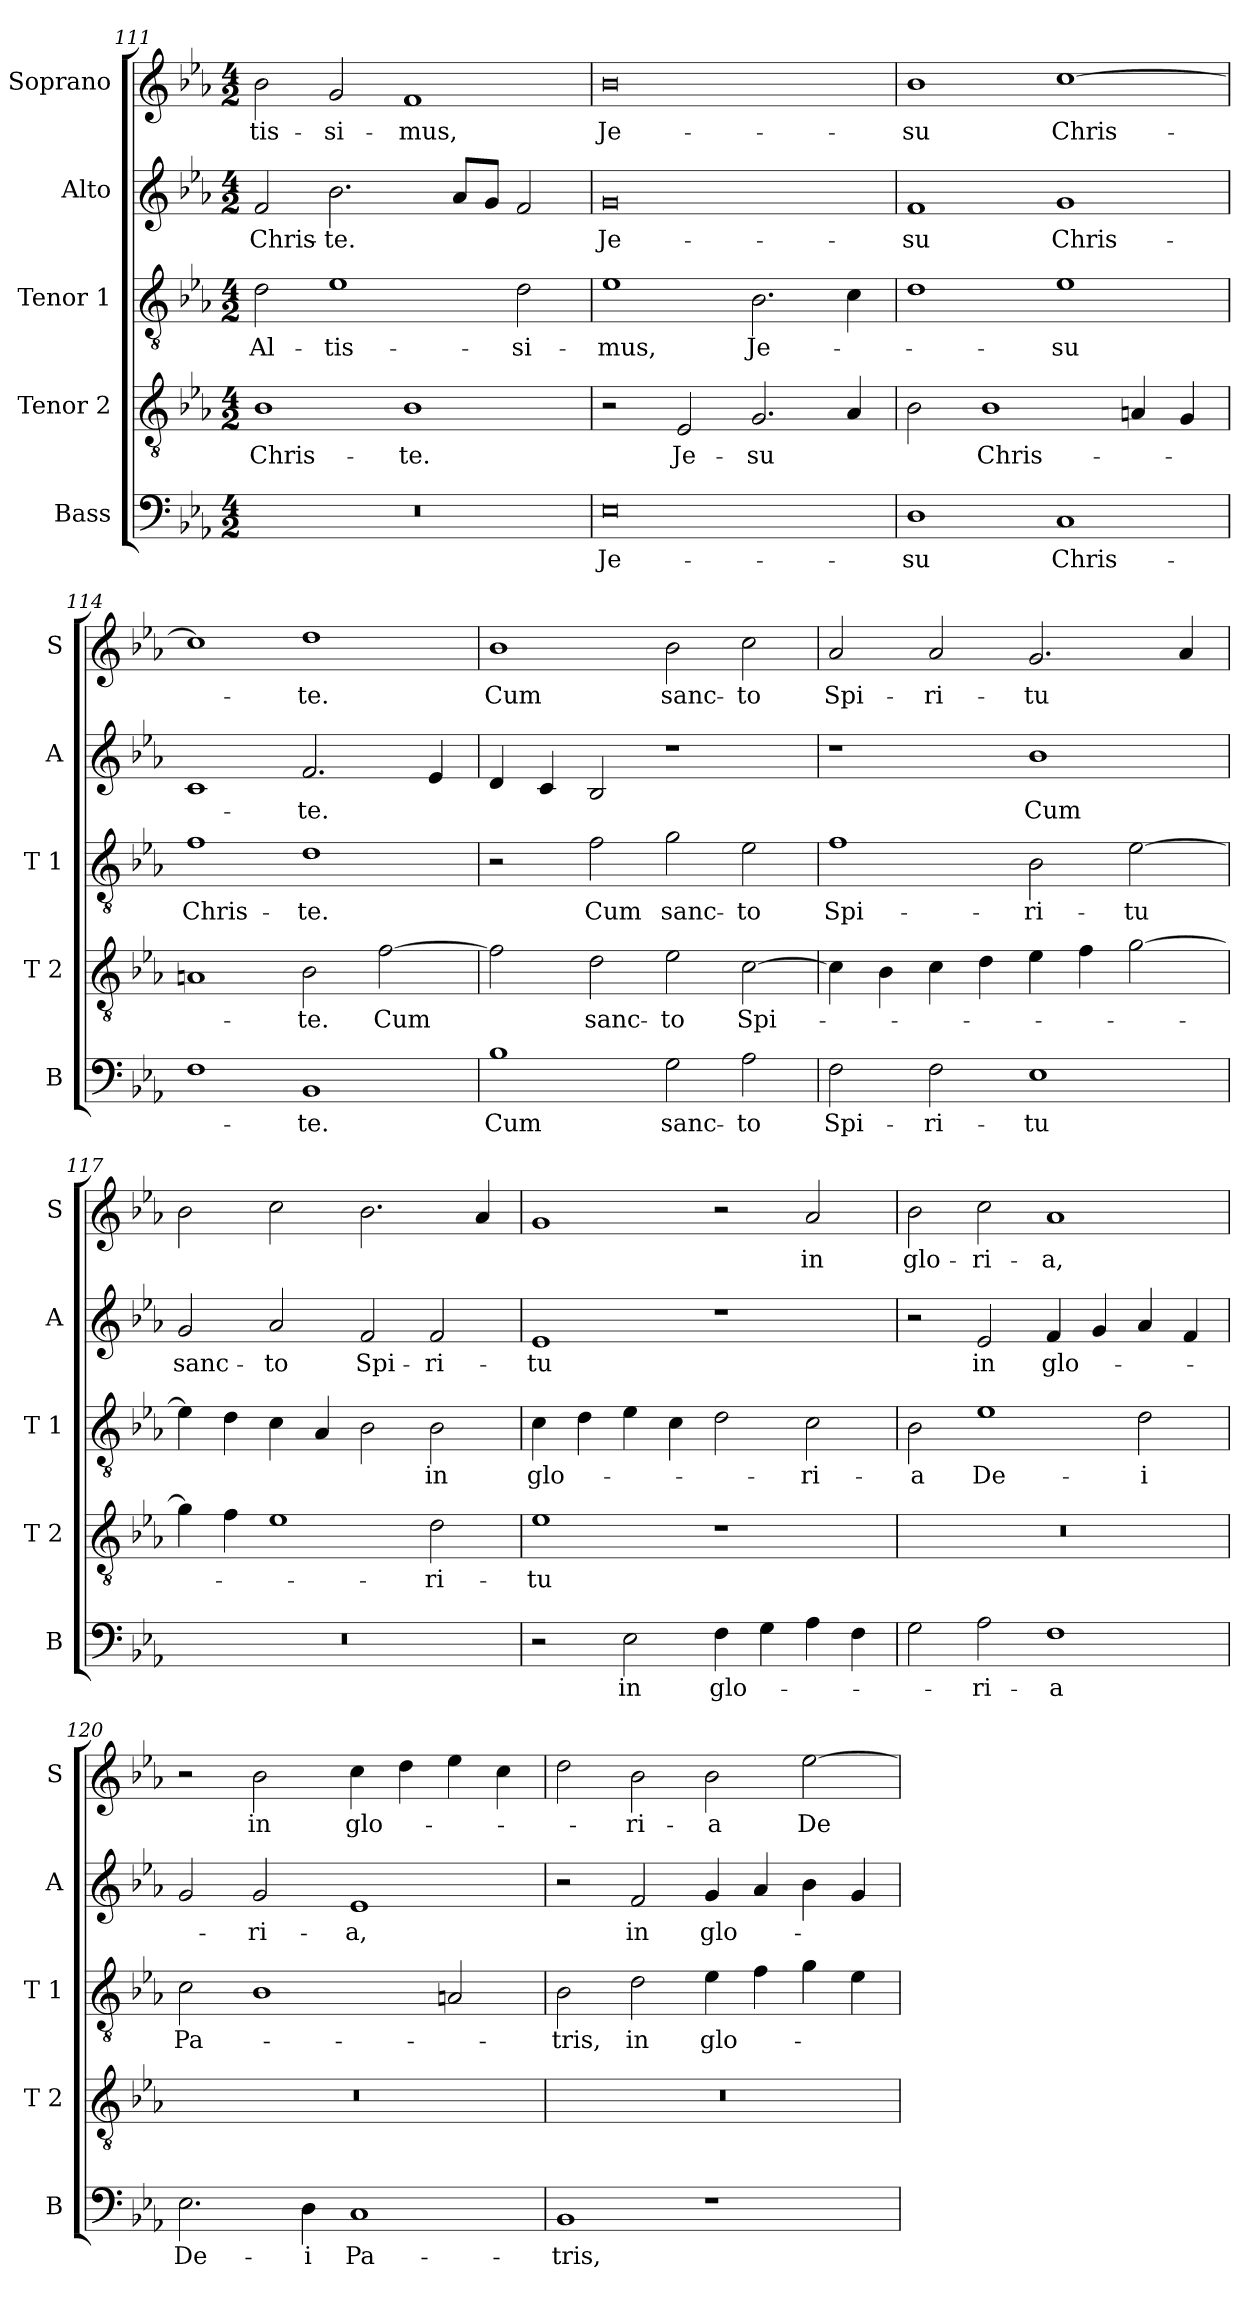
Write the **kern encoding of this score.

**kern	**text	**kern	**text	**kern	**text	**kern	**text	**kern	**text
*part5	*part5	*part4	*part4	*part3	*part3	*part2	*part2	*part1	*part1
*staff5	*staff5	*staff4	*staff4	*staff3	*staff3	*staff2	*staff2	*staff1	*staff1
*I"Bass	*	*I"Tenor 2	*	*I"Tenor 1	*	*I"Alto	*	*I"Soprano	*
*I'B	*	*I'T 2	*	*I'T 1	*	*I'A	*	*I'S	*
*clefF4	*	*clefGv2	*	*clefGv2	*	*clefG2	*	*clefG2	*
*k[b-e-a-]	*	*k[b-e-a-]	*	*k[b-e-a-]	*	*k[b-e-a-]	*	*k[b-e-a-]	*
*E-:	*	*E-:	*	*E-:	*	*E-:	*	*E-:	*
*M4/2	*	*M4/2	*	*M4/2	*	*M4/2	*	*M4/2	*
=111	=111	=111	=111	=111	=111	=111	=111	=111	=111
!	!	!	!LO:LY:b	!	!LO:LY:b	!	!LO:LY:b	!	!LO:LY:b
0r	.	1B-	Chris-	2d\	Al-	2f/	Chris-	2b-\	-tis-
!	!	!	!	!	!LO:LY:b	!	!LO:LY:b	!	!LO:LY:b
.	.	.	.	1e-	-tis-	2.b-\	-te.	2g/	-si-
!	!	!	!LO:LY:b	!	!	!	!	!	!LO:LY:b
.	.	1B-	-te.	.	.	.	.	1f	-mus,
.	.	.	.	.	.	8a-/L	.	.	.
.	.	.	.	.	.	8g/J	.	.	.
!	!	!	!	!	!LO:LY:b	!	!	!	!
.	.	.	.	2d\	-si-	2f/	.	.	.
=112	=112	=112	=112	=112	=112	=112	=112	=112	=112
!	!LO:LY:b	!	!	!	!LO:LY:b	!	!LO:LY:b	!	!LO:LY:b
0E-	Je-	2r	.	1e-	-mus,	0g	Je-	0b-	Je-
!	!	!	!LO:LY:b	!	!	!	!	!	!
.	.	2E-/	Je-	.	.	.	.	.	.
!	!	!	!LO:LY:b	!	!LO:LY:b	!	!	!	!
.	.	2.G/	-su	2.B-\	Je-	.	.	.	.
.	.	4A-/	.	4c\	.	.	.	.	.
=113	=113	=113	=113	=113	=113	=113	=113	=113	=113
!	!LO:LY:b	!	!	!	!	!	!LO:LY:b	!	!LO:LY:b
1D	-su	2B-\	.	1d	.	1f	-su	1b-	-su
!	!	!	!LO:LY:b	!	!	!	!	!	!
.	.	1B-	Chris-	.	.	.	.	.	.
!	!LO:LY:b	!	!	!	!LO:LY:b	!	!LO:LY:b	!	!LO:LY:b
1C	Chris-	.	.	1e-	-su	1g	Chris-	[1cc	Chris-
.	.	4An/	.	.	.	.	.	.	.
.	.	4G/	.	.	.	.	.	.	.
=114	=114	=114	=114	=114	=114	=114	=114	=114	=114
!	!	!	!	!	!LO:LY:b	!	!	!	!
1F	.	1An	.	1f	Chris-	1c	.	1cc]	.
!	!LO:LY:b	!	!LO:LY:b	!	!LO:LY:b	!	!LO:LY:b	!	!LO:LY:b
1BB-	-te.	2B-\	-te.	1d	-te.	2.f/	-te.	1dd	-te.
!	!	!	!LO:LY:b	!	!	!	!	!	!
.	.	[2f\	Cum	.	.	.	.	.	.
.	.	.	.	.	.	4e-/	.	.	.
!!LO:LB:g=z
=115	=115	=115	=115	=115	=115	=115	=115	=115	=115
!	!LO:LY:b	!	!	!	!	!	!	!	!LO:LY:b
1B-	Cum	2f\]	.	2r	.	4d/	.	1b-	Cum
.	.	.	.	.	.	4c/	.	.	.
!	!	!	!LO:LY:b	!	!LO:LY:b	!	!	!	!
.	.	2d\	sanc-	2f\	Cum	2B-/	.	.	.
!	!LO:LY:b	!	!LO:LY:b	!	!LO:LY:b	!	!	!	!LO:LY:b
2G\	sanc-	2e-\	-to	2g\	sanc-	1r	.	2b-\	sanc-
!	!LO:LY:b	!	!LO:LY:b	!	!LO:LY:b	!	!	!	!LO:LY:b
2A-\	-to	[2c\	Spi-	2e-\	-to	.	.	2cc\	-to
=116	=116	=116	=116	=116	=116	=116	=116	=116	=116
!	!LO:LY:b	!	!	!	!LO:LY:b	!	!	!	!LO:LY:b
2F\	Spi-	4c\]	.	1f	Spi-	1r	.	2a-/	Spi-
.	.	4B-\	.	.	.	.	.	.	.
!	!LO:LY:b	!	!	!	!	!	!	!	!LO:LY:b
2F\	-ri-	4c\	.	.	.	.	.	2a-/	-ri-
.	.	4d\	.	.	.	.	.	.	.
!	!LO:LY:b	!	!	!	!LO:LY:b	!	!LO:LY:b	!	!LO:LY:b
1E-	-tu	4e-\	.	2B-\	-ri-	1b-	Cum	2.g/	-tu
.	.	4f\	.	.	.	.	.	.	.
!	!	!	!	!	!LO:LY:b	!	!	!	!
.	.	[2g\	.	[2e-\	-tu	.	.	.	.
.	.	.	.	.	.	.	.	4a-/	.
=117	=117	=117	=117	=117	=117	=117	=117	=117	=117
!	!	!	!	!	!	!	!LO:LY:b	!	!
0r	.	4g\]	.	4e-\]	.	2g/	sanc-	2b-\	.
.	.	4f\	.	4d\	.	.	.	.	.
!	!	!	!	!	!	!	!LO:LY:b	!	!
.	.	1e-	.	4c\	.	2a-/	-to	2cc\	.
.	.	.	.	4A-/	.	.	.	.	.
!	!	!	!	!	!	!	!LO:LY:b	!	!
.	.	.	.	2B-\	.	2f/	Spi-	2.b-\	.
!	!	!	!LO:LY:b	!	!LO:LY:b	!	!LO:LY:b	!	!
.	.	2d\	-ri-	2B-\	in	2f/	-ri-	.	.
.	.	.	.	.	.	.	.	4a-/	.
=118	=118	=118	=118	=118	=118	=118	=118	=118	=118
!	!	!	!LO:LY:b	!	!LO:LY:b	!	!LO:LY:b	!	!
2r	.	1e-	-tu	4c\	glo-	1e-	-tu	1g	.
.	.	.	.	4d\	.	.	.	.	.
!	!LO:LY:b	!	!	!	!	!	!	!	!
2E-\	in	.	.	4e-\	.	.	.	.	.
.	.	.	.	4c\	.	.	.	.	.
!	!LO:LY:b	!	!	!	!	!	!	!	!
4F\	glo-	1r	.	2d\	.	1r	.	2r	.
4G\	.	.	.	.	.	.	.	.	.
!	!	!	!	!	!LO:LY:b	!	!	!	!LO:LY:b
4A-\	.	.	.	2c\	-ri-	.	.	2a-/	in
4F\	.	.	.	.	.	.	.	.	.
=119	=119	=119	=119	=119	=119	=119	=119	=119	=119
!	!	!	!	!	!LO:LY:b	!	!	!	!LO:LY:b
2G\	.	0r	.	2B-\	-a	2r	.	2b-\	glo-
!	!LO:LY:b	!	!	!	!LO:LY:b	!	!LO:LY:b	!	!LO:LY:b
2A-\	-ri-	.	.	1e-	De-	2e-/	in	2cc\	-ri-
!	!LO:LY:b	!	!	!	!	!	!LO:LY:b	!	!LO:LY:b
1F	-a	.	.	.	.	4f/	glo-	1a-	-a,
.	.	.	.	.	.	4g/	.	.	.
!	!	!	!	!	!LO:LY:b	!	!	!	!
.	.	.	.	2d\	-i	4a-/	.	.	.
.	.	.	.	.	.	4f/	.	.	.
=120	=120	=120	=120	=120	=120	=120	=120	=120	=120
!	!LO:LY:b	!	!	!	!LO:LY:b	!	!	!	!
2.E-\	De-	0r	.	2c\	Pa-	2g/	.	2r	.
!	!	!	!	!	!	!	!LO:LY:b	!	!LO:LY:b
.	.	.	.	1B-	.	2g/	-ri-	2b-\	in
!	!LO:LY:b	!	!	!	!	!	!	!	!
4D\	-i	.	.	.	.	.	.	.	.
!	!LO:LY:b	!	!	!	!	!	!LO:LY:b	!	!LO:LY:b
1C	Pa-	.	.	.	.	1e-	-a,	4cc\	glo-
.	.	.	.	.	.	.	.	4dd\	.
.	.	.	.	2An/	.	.	.	4ee-\	.
.	.	.	.	.	.	.	.	4cc\	.
!!LO:PB:g=z
=121	=121	=121	=121	=121	=121	=121	=121	=121	=121
!	!LO:LY:b	!	!	!	!LO:LY:b	!	!	!	!
1BB-	-tris,	0r	.	2B-\	-tris,	2r	.	2dd\	.
!	!	!	!	!	!LO:LY:b	!	!LO:LY:b	!	!LO:LY:b
.	.	.	.	2d\	in	2f/	in	2b-\	-ri-
!	!	!	!	!	!LO:LY:b	!	!LO:LY:b	!	!LO:LY:b
1r	.	.	.	4e-\	glo-	4g/	glo-	2b-\	-a
.	.	.	.	4f\	.	4a-/	.	.	.
!	!	!	!	!	!	!	!	!	!LO:LY:b
.	.	.	.	4g\	.	4b-\	.	[2ee-\	De-
.	.	.	.	4e-\	.	4g/	.	.	.
=	=	=	=	=	=	=	=	=	=
*-	*-	*-	*-	*-	*-	*-	*-	*-	*-
